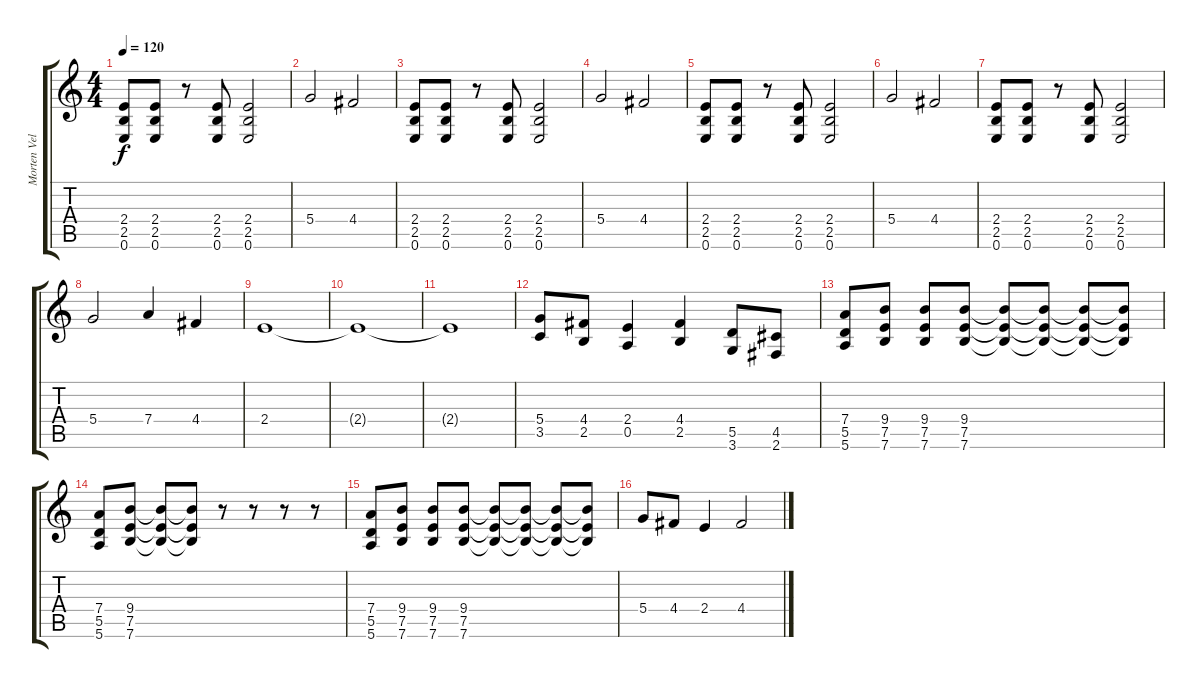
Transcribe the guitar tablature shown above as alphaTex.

\track ("Morten Veland" "Morten Vel") {instrument distortionguitar}
\staff {score tabs}
\tuning (E4 B3 G3 D3 A2 E2) {hide}
\ts (4 4)
\tempo 120
\clef g2
\ks c
(2.4 2.5 0.6).8{dy f instrument distortionguitar} (2.4 2.5 0.6).8 r.8 (2.4 2.5 0.6).8 (2.4 2.5 0.6).2 |
5.4.2 4.4.2 |
(2.4 2.5 0.6).8 (2.4 2.5 0.6).8 r.8 (2.4 2.5 0.6).8 (2.4 2.5 0.6).2 |
5.4.2 4.4.2 |
(2.4 2.5 0.6).8 (2.4 2.5 0.6).8 r.8 (2.4 2.5 0.6).8 (2.4 2.5 0.6).2 |
5.4.2 4.4.2 |
(2.4 2.5 0.6).8 (2.4 2.5 0.6).8 r.8 (2.4 2.5 0.6).8 (2.4 2.5 0.6).2 |
5.4.2 7.4.4 4.4.4 |
2.4.1 |
2.4{t}.1 |
2.4{t}.1 |
(5.4 3.5).8 (4.4 2.5).8 (2.4 0.5).4 (4.4 2.5).4 (5.5 3.6).8 (4.5 2.6).8 |
(7.4 5.5 5.6).8 (9.4 7.5 7.6).8 (9.4 7.5 7.6).8 (9.4 7.5 7.6).8 (9.4{t} 7.5{t} 7.6{t}).8 (9.4{t} 7.5{t} 7.6{t}).8 (9.4{t} 7.5{t} 7.6{t}).8 (9.4{t} 7.5{t} 7.6{t}).8 |
(7.4 5.5 5.6).8 (9.4 7.5 7.6).8 (9.4{t} 7.5{t} 7.6{t}).8 (9.4{t} 7.5{t} 7.6{t}).8 r.8 r.8 r.8 r.8 |
(7.4 5.5 5.6).8 (9.4 7.5 7.6).8 (9.4 7.5 7.6).8 (9.4 7.5 7.6).8 (9.4{t} 7.5{t} 7.6{t}).8 (9.4{t} 7.5{t} 7.6{t}).8 (9.4{t} 7.5{t} 7.6{t}).8 (9.4{t} 7.5{t} 7.6{t}).8 |
5.4.8 4.4.8 2.4.4 4.4.2
